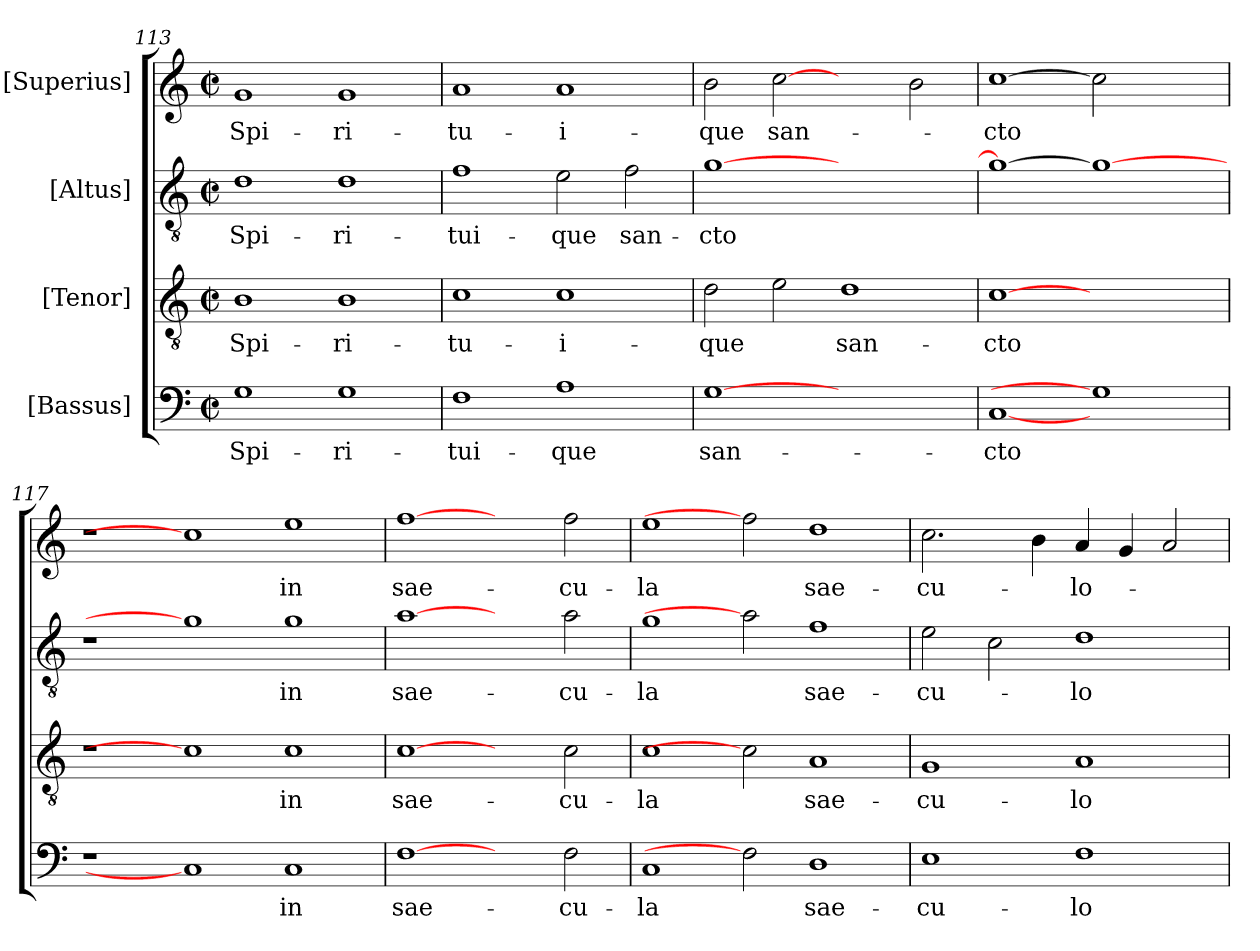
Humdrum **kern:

**kern	**text	**kern	**text	**kern	**text	**kern	**text
*part4	*part4	*part3	*part3	*part2	*part2	*part1	*part1
*staff4	*staff4	*staff3	*staff3	*staff2	*staff2	*staff1	*staff1
*I"[Bassus]	*	*I"[Tenor]	*	*I"[Altus]	*	*I"[Superius]	*
*clefF4	*	*clefGv2	*	*clefGv2	*	*clefG2	*
*	*	*ITrd7c12	*	*ITrd7c12	*	*	*
*k[]	*	*k[]	*	*k[]	*	*k[]	*
*C:	*	*C:	*	*C:	*	*C:	*
*M2/2	*	*M2/2	*	*M2/2	*	*M2/2	*
*met(c|)	*	*met(c|)	*	*met(c|)	*	*met(c|)	*
=113	=113	=113	=113	=113	=113	=113	=113
!	!LO:LY:b:color=#000000	!	!	!	!	!	!
!	!	!	!LO:LY:b:color=#000000	!	!	!	!
!	!	!	!	!	!LO:LY:b:color=#000000	!	!
!	!	!	!	!	!	!	!LO:LY:b:color=#000000
1Gi	Spi-	1BBi	Spi-	1Di	Spi-	1gi	Spi-
!	!LO:LY:b:color=#000000	!	!	!	!	!	!
!	!	!	!LO:LY:b:color=#000000	!	!	!	!
!	!	!	!	!	!LO:LY:b:color=#000000	!	!
!	!	!	!	!	!	!	!LO:LY:b:color=#000000
1Gi	-ri-	1BBi	-ri-	1Di	-ri-	1gi	-ri-
=114	=114	=114	=114	=114	=114	=114	=114
!	!LO:LY:b:color=#000000	!	!	!	!	!	!
!	!	!	!LO:LY:b:color=#000000	!	!	!	!
!	!	!	!	!	!LO:LY:b:color=#000000	!	!
!	!	!	!	!	!	!	!LO:LY:b:color=#000000
1Fi	-tui-	1Ci	-tu-	1Fi	-tui-	1ai	-tu-
!	!LO:LY:b:color=#000000	!	!	!	!	!	!
!	!	!	!LO:LY:b:color=#000000	!	!	!	!
!	!	!	!	!	!LO:LY:b:color=#000000	!	!
!	!	!	!	!	!	!	!LO:LY:b:color=#000000
1Ai	-que	1Ci	-i-	2Ei\	-que	1ai	-i-
!	!	!	!	!	!LO:LY:b:color=#000000	!	!
.	.	.	.	2Fi\	san-	.	.
=115	=115	=115	=115	=115	=115	=115	=115
!	!LO:LY:b:color=#000000	!	!	!	!	!	!
!	!	!	!LO:LY:b:color=#000000	!	!	!	!
!	!	!	!	!	!LO:LY:b:color=#000000	!	!
!	!	!	!	!	!	!	!LO:LY:b:color=#000000
[1Gi	san-	2Di\	-que	[>1Gi	-cto	2bi\	-que
!	!	!	!	!	!	!	!LO:LY:b:color=#000000
.	.	2Ei\	.	.	.	[2cci	san-
!	!	!	!LO:LY:b:color=#000000	!	!	!	!
1ryy	.	1Di	san-	1ryy	.	2ryy	.
.	.	.	.	.	.	2bi\	.
=116	=116	=116	=116	=116	=116	=116	=116
!	!LO:LY:b:color=#000000	!	!	!	!	!	!
!	!	!	!LO:LY:b:color=#000000	!	!	!	!
!	!	!	!	!	!	!	!LO:LY:b:color=#000000
[1Ci	-cto	[1Ci	-cto	1Gi_>	.	[1cci	-cto
1Gi]	.	1ryy	.	1Gi_	.	2cci]	.
.	.	.	.	.	.	2ryy	.
=117	=117	=117	=117	=117	=117	=117	=117
1r	.	1r	.	1r	.	1r	.
1Ci]	.	1Ci]	.	1Gi]	.	1cci]	.
!	!LO:LY:b:color=#000000	!	!	!	!	!	!
!	!	!	!LO:LY:b:color=#000000	!	!	!	!
!	!	!	!	!	!LO:LY:b:color=#000000	!	!
!	!	!	!	!	!	!	!LO:LY:b:color=#000000
1Ci	in	1Ci	in	1Gi	in	1eei	in
=118	=118	=118	=118	=118	=118	=118	=118
!	!LO:LY:b:color=#000000	!	!	!	!	!	!
!	!	!	!LO:LY:b:color=#000000	!	!	!	!
!	!	!	!	!	!LO:LY:b:color=#000000	!	!
!	!	!	!	!	!	!	!LO:LY:b:color=#000000
[1Fi	sae-	[1Ci	sae-	[1Ai	sae-	[1ffi	sae-
2ryy	.	2ryy	.	2ryy	.	2ryy	.
!	!LO:LY:b:color=#000000	!	!	!	!	!	!
!	!	!	!LO:LY:b:color=#000000	!	!	!	!
!	!	!	!	!	!LO:LY:b:color=#000000	!	!
!	!	!	!	!	!	!	!LO:LY:b:color=#000000
2Fi\	-cu-	2Ci\	-cu-	2Ai\	-cu-	2ffi\	-cu-
!!LO:LB:g=z
=119	=119	=119	=119	=119	=119	=119	=119
!	!LO:LY:b:color=#000000	!	!	!	!	!	!
!	!	!	!LO:LY:b:color=#000000	!	!	!	!
!	!	!	!	!	!LO:LY:b:color=#000000	!	!
!	!	!	!	!	!	!	!LO:LY:b:color=#000000
1Ci	-la	1Ci	-la	1Gi	-la	1eei	-la
2Fi]	.	2Ci]	.	2Ai]	.	2ffi]	.
!	!LO:LY:b:color=#000000	!	!	!	!	!	!
!	!	!	!LO:LY:b:color=#000000	!	!	!	!
!	!	!	!	!	!LO:LY:b:color=#000000	!	!
!	!	!	!	!	!	!	!LO:LY:b:color=#000000
1Di	sae-	1AAi	sae-	1Fi	sae-	1ddi	sae-
=120	=120	=120	=120	=120	=120	=120	=120
!	!LO:LY:b:color=#000000	!	!	!	!	!	!
!	!	!	!LO:LY:b:color=#000000	!	!	!	!
!	!	!	!	!	!LO:LY:b:color=#000000	!	!
!	!	!	!	!	!	!	!LO:LY:b:color=#000000
1Ei	-cu-	1GGi	-cu-	2Ei\	-cu-	2.cci\	-cu-
.	.	.	.	2Ci\	.	.	.
.	.	.	.	.	.	4bi\	.
!	!LO:LY:b:color=#000000	!	!	!	!	!	!
!	!	!	!LO:LY:b:color=#000000	!	!	!	!
!	!	!	!	!	!LO:LY:b:color=#000000	!	!
!	!	!	!	!	!	!	!LO:LY:b:color=#000000
1Fi	-lo-	1AAi	-lo-	1Di	-lo-	4ai/	-lo-
.	.	.	.	.	.	4gi/	.
.	.	.	.	.	.	2ai/	.
=	=	=	=	=	=	=	=
*-	*-	*-	*-	*-	*-	*-	*-
